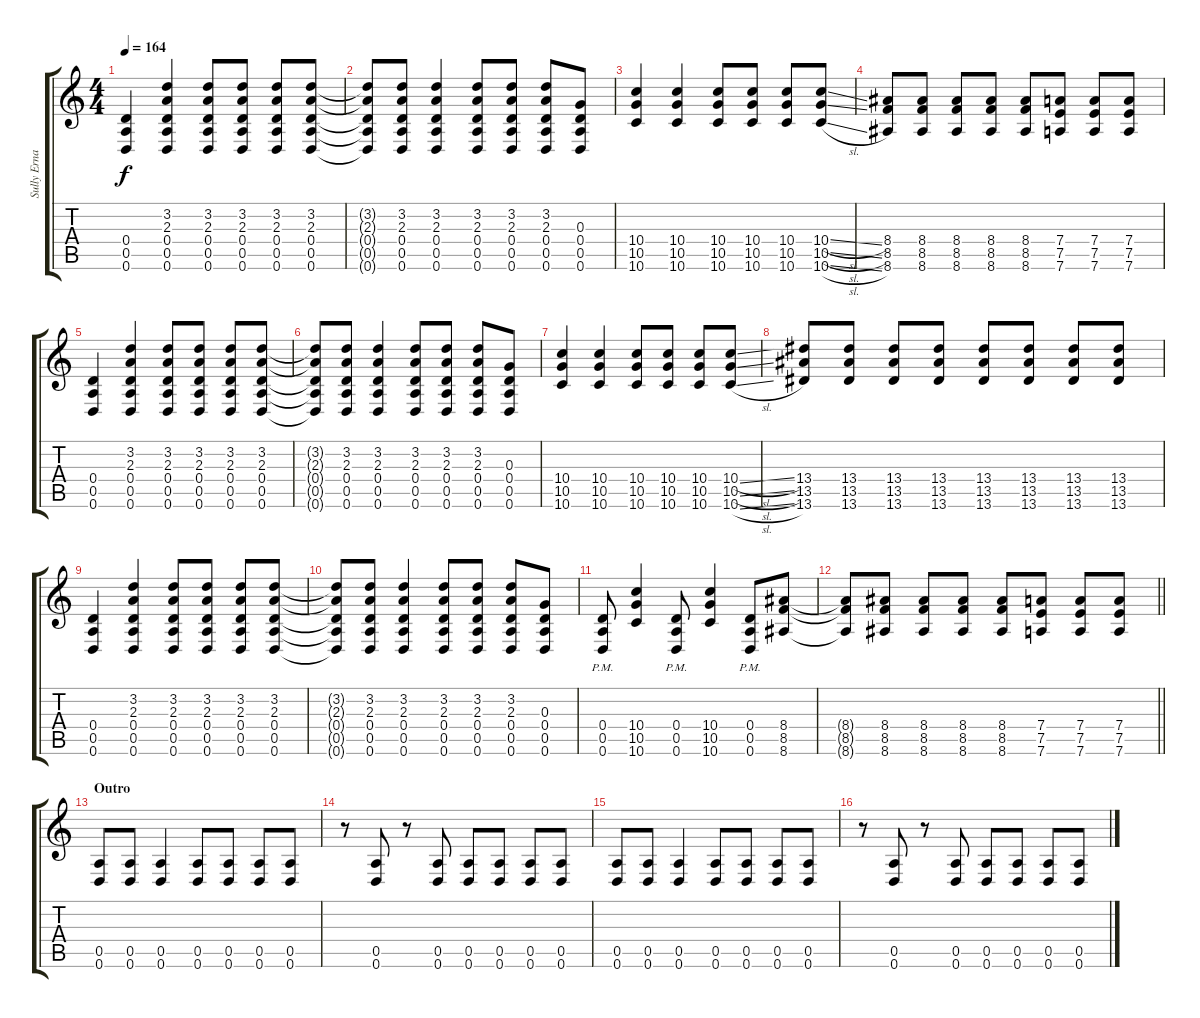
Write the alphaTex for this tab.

\track ("Sully Erna" "Sully Erna") {instrument distortionguitar}
\staff {score tabs}
\tuning (E4 B3 G3 D3 A2 D2) {hide}
\ts (4 4)
\tempo 164
\clef g2
\ks c
(0.4 0.5 0.6).4{dy f} (3.2 2.3 0.4 0.5 0.6).4 (3.2 2.3 0.4 0.5 0.6).8 (3.2 2.3 0.4 0.5 0.6).8 (3.2 2.3 0.4 0.5 0.6).8 (3.2 2.3 0.4 0.5 0.6).8 |
(3.2{t} 2.3{t} 0.4{t} 0.5{t} 0.6{t}).8 (3.2 2.3 0.4 0.5 0.6).8 (3.2 2.3 0.4 0.5 0.6).4 (3.2 2.3 0.4 0.5 0.6).8 (3.2 2.3 0.4 0.5 0.6).8 (3.2 2.3 0.4 0.5 0.6).8 (0.3 0.4 0.5 0.6).8 |
(10.4 10.5 10.6).4 (10.4 10.5 10.6).4 (10.4 10.5 10.6).8 (10.4 10.5 10.6).8 (10.4 10.5 10.6).8 (10.4{sl} 10.5{sl} 10.6{sl}).8 |
(8.4 8.5 8.6).8 (8.4 8.5 8.6).8 (8.4 8.5 8.6).8 (8.4 8.5 8.6).8 (8.4 8.5 8.6).8 (7.4 7.5 7.6).8 (7.4 7.5 7.6).8 (7.4 7.5 7.6).8 |
(0.4 0.5 0.6).4 (3.2 2.3 0.4 0.5 0.6).4 (3.2 2.3 0.4 0.5 0.6).8 (3.2 2.3 0.4 0.5 0.6).8 (3.2 2.3 0.4 0.5 0.6).8 (3.2 2.3 0.4 0.5 0.6).8 |
(3.2{t} 2.3{t} 0.4{t} 0.5{t} 0.6{t}).8 (3.2 2.3 0.4 0.5 0.6).8 (3.2 2.3 0.4 0.5 0.6).4 (3.2 2.3 0.4 0.5 0.6).8 (3.2 2.3 0.4 0.5 0.6).8 (3.2 2.3 0.4 0.5 0.6).8 (0.3 0.4 0.5 0.6).8 |
(10.4 10.5 10.6).4 (10.4 10.5 10.6).4 (10.4 10.5 10.6).8 (10.4 10.5 10.6).8 (10.4 10.5 10.6).8 (10.4{sl} 10.5{sl} 10.6{sl}).8 |
(13.4 13.5 13.6).8 (13.4 13.5 13.6).8 (13.4 13.5 13.6).8 (13.4 13.5 13.6).8 (13.4 13.5 13.6).8 (13.4 13.5 13.6).8 (13.4 13.5 13.6).8 (13.4 13.5 13.6).8 |
(0.4 0.5 0.6).4 (3.2 2.3 0.4 0.5 0.6).4 (3.2 2.3 0.4 0.5 0.6).8 (3.2 2.3 0.4 0.5 0.6).8 (3.2 2.3 0.4 0.5 0.6).8 (3.2 2.3 0.4 0.5 0.6).8 |
(3.2{t} 2.3{t} 0.4{t} 0.5{t} 0.6{t}).8 (3.2 2.3 0.4 0.5 0.6).8 (3.2 2.3 0.4 0.5 0.6).4 (3.2 2.3 0.4 0.5 0.6).8 (3.2 2.3 0.4 0.5 0.6).8 (3.2 2.3 0.4 0.5 0.6).8 (0.3 0.4 0.5 0.6).8 |
(0.4{pm} 0.5{pm} 0.6{pm}).8 (10.4 10.5 10.6).4 (0.4{pm} 0.5{pm} 0.6{pm}).8 (10.4 10.5 10.6).4 (0.4{pm} 0.5{pm} 0.6{pm}).8 (8.4 8.5 8.6).8 |
\barLineRight lightlight
(8.4{t} 8.5{t} 8.6{t}).8 (8.4 8.5 8.6).8 (8.4 8.5 8.6).8 (8.4 8.5 8.6).8 (8.4 8.5 8.6).8 (7.4 7.5 7.6).8 (7.4 7.5 7.6).8 (7.4 7.5 7.6).8 |
\section ("" "Outro")
(0.5 0.6).8 (0.5 0.6).8 (0.5 0.6).4 (0.5 0.6).8 (0.5 0.6).8 (0.5 0.6).8 (0.5 0.6).8 |
r.8 (0.5 0.6).8 r.8 (0.5 0.6).8 (0.5 0.6).8 (0.5 0.6).8 (0.5 0.6).8 (0.5 0.6).8 |
(0.5 0.6).8 (0.5 0.6).8 (0.5 0.6).4 (0.5 0.6).8 (0.5 0.6).8 (0.5 0.6).8 (0.5 0.6).8 |
r.8 (0.5 0.6).8 r.8 (0.5 0.6).8 (0.5 0.6).8 (0.5 0.6).8 (0.5 0.6).8 (0.5 0.6).8
